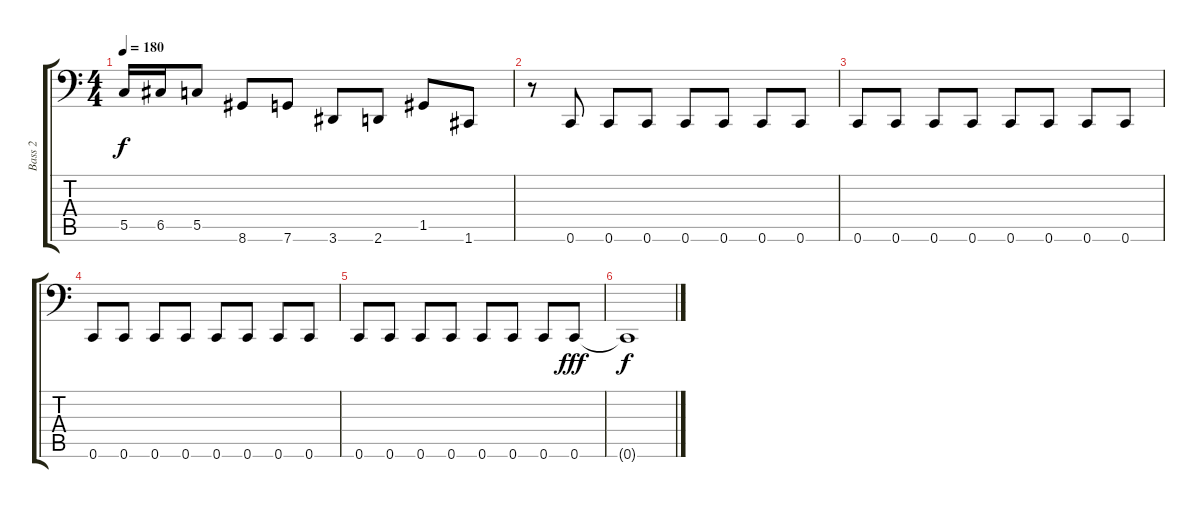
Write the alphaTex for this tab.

\track ("Bass 2" "Bass 2") {instrument electricbassfinger}
\staff {score tabs}
\tuning (D3 A2 F2 C2 G1 C1) {hide}
\ts (4 4)
\tempo 180
\clef f4
\ks c
5.5.16{dy f} 6.5.16 5.5.8 8.6.8 7.6.8 3.6.8 2.6.8 1.5.8 1.6.8 |
r.8 0.6.8 0.6.8 0.6.8 0.6.8 0.6.8 0.6.8 0.6.8 |
0.6.8 0.6.8 0.6.8 0.6.8 0.6.8 0.6.8 0.6.8 0.6.8 |
0.6.8 0.6.8 0.6.8 0.6.8 0.6.8 0.6.8 0.6.8 0.6.8 |
0.6.8 0.6.8 0.6.8 0.6.8 0.6.8 0.6.8 0.6.8 0.6.8{dy fff} |
0.6{t}.1{dy f volume 0}
